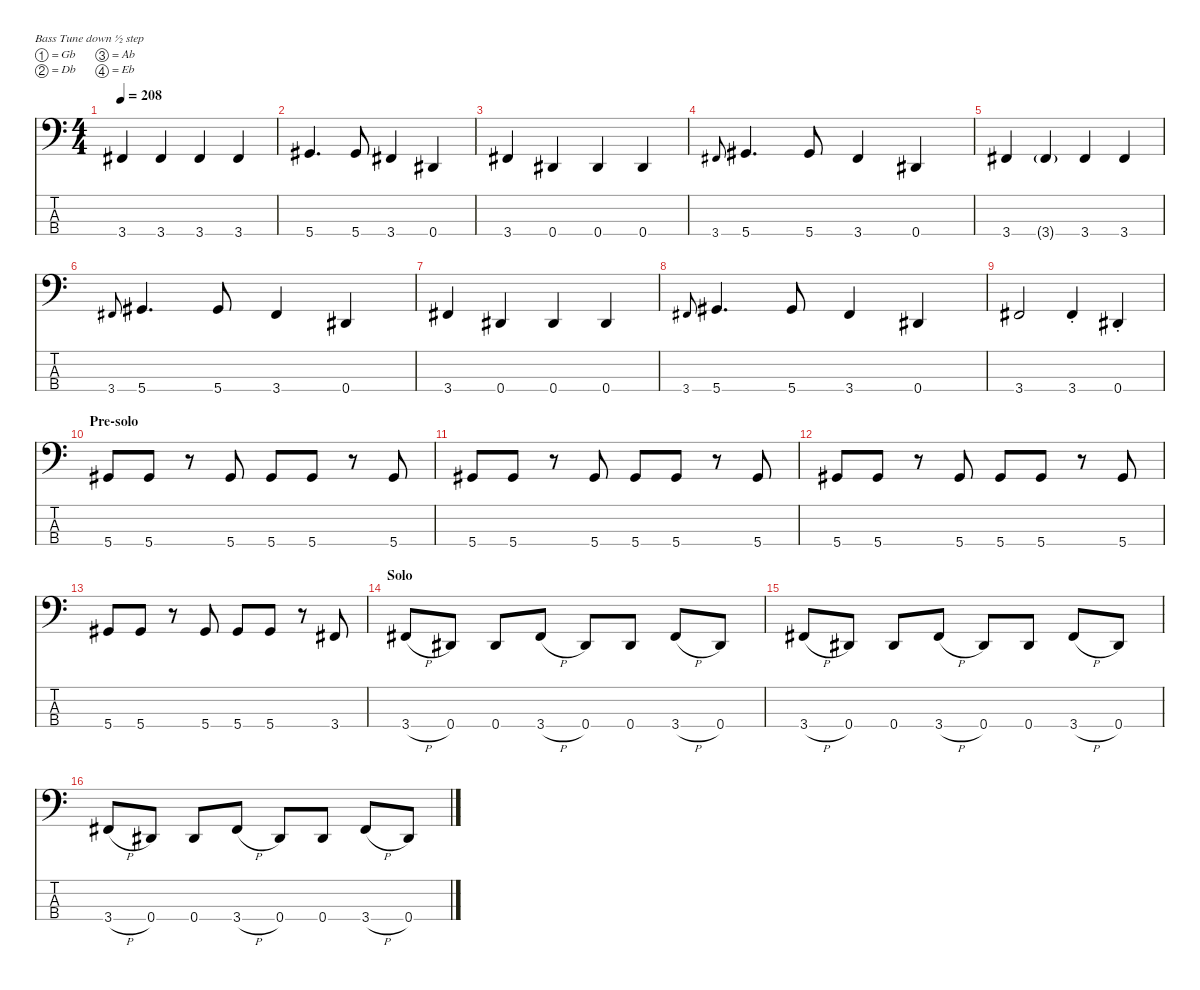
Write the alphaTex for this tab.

\defaultSystemsLayout 4
\hideDynamics
\bracketExtendMode nobrackets
\singleTrackTrackNamePolicy hidden
\multiTrackTrackNamePolicy hidden
\otherSystemsTrackNameOrientation horizontal
\track ("Bass" "el.bs.") {multiBarRest instrument electricbassfinger}
\staff {score tabs}
\tuning (Gb2 Db2 Ab1 Eb1)
\ts (4 4)
\tempo 208
\clef f4
\ks c
3.4{acc #}.4{dy f beam Up} 3.4{acc #}.4{beam Up} 3.4{acc #}.4{beam Up} 3.4{acc #}.4{beam Up} |
5.4{acc #}.4{d beam Up} 5.4{acc #}.8{beam Up} 3.4{acc #}.4{beam Up} 0.4{acc #}.4{beam Up} |
3.4{acc #}.4{beam Up} 0.4{acc #}.4{beam Up} 0.4{acc #}.4{beam Up} 0.4{acc #}.4{beam Up} |
3.4{acc #}.8{gr onbeat beam Up} 5.4{acc #}.4{d beam Up} 5.4{acc #}.8{beam Up} 3.4{acc #}.4{beam Up} 0.4{acc #}.4{beam Up} |
3.4{acc #}.4{beam Up} 3.4{g acc #}.4{beam Up} 3.4{acc #}.4{beam Up} 3.4{acc #}.4{beam Up} |
3.4{acc #}.8{gr onbeat beam Up} 5.4{acc #}.4{d beam Up} 5.4{acc #}.8{beam Up} 3.4{acc #}.4{beam Up} 0.4{acc #}.4{beam Up} |
3.4{acc #}.4{beam Up} 0.4{acc #}.4{beam Up} 0.4{acc #}.4{beam Up} 0.4{acc #}.4{beam Up} |
3.4{acc #}.8{gr onbeat beam Up} 5.4{acc #}.4{d beam Up} 5.4{acc #}.8{beam Up} 3.4{acc #}.4{beam Up} 0.4{acc #}.4{beam Up} |
3.4{acc #}.2{beam Up} 3.4{st acc #}.4{beam Up} 0.4{st acc #}.4{beam Up} |
\section ("" "Pre-solo")
5.4{acc #}.8{beam Up} 5.4{acc #}.8{beam Up} r.8{beam Up} 5.4{acc #}.8{beam Up} 5.4{acc #}.8{beam Up} 5.4{acc #}.8{beam Up} r.8{beam Up} 5.4{acc #}.8{beam Up} |
5.4{acc #}.8{beam Up} 5.4{acc #}.8{beam Up} r.8{beam Up} 5.4{acc #}.8{beam Up} 5.4{acc #}.8{beam Up} 5.4{acc #}.8{beam Up} r.8{beam Up} 5.4{acc #}.8{beam Up} |
5.4{acc #}.8{beam Up} 5.4{acc #}.8{beam Up} r.8{beam Up} 5.4{acc #}.8{beam Up} 5.4{acc #}.8{beam Up} 5.4{acc #}.8{beam Up} r.8{beam Up} 5.4{acc #}.8{beam Up} |
5.4{acc #}.8{beam Up} 5.4{acc #}.8{beam Up} r.8{beam Up} 5.4{acc #}.8{beam Up} 5.4{acc #}.8{beam Up} 5.4{acc #}.8{beam Up} r.8{beam Up} 3.4{acc #}.8{beam Up} |
\section ("" "Solo")
3.4{h acc #}.8{beam Up} 0.4{acc #}.8{beam Up} 0.4{acc #}.8{beam Up} 3.4{h acc #}.8{beam Up} 0.4{acc #}.8{beam Up} 0.4{acc #}.8{beam Up} 3.4{h acc #}.8{beam Up} 0.4{acc #}.8{beam Up} |
3.4{h acc #}.8{beam Up} 0.4{acc #}.8{beam Up} 0.4{acc #}.8{beam Up} 3.4{h acc #}.8{beam Up} 0.4{acc #}.8{beam Up} 0.4{acc #}.8{beam Up} 3.4{h acc #}.8{beam Up} 0.4{acc #}.8{beam Up} |
3.4{h acc #}.8{beam Up} 0.4{acc #}.8{beam Up} 0.4{acc #}.8{beam Up} 3.4{h acc #}.8{beam Up} 0.4{acc #}.8{beam Up} 0.4{acc #}.8{beam Up} 3.4{h acc #}.8{beam Up} 0.4{acc #}.8{beam Up}
